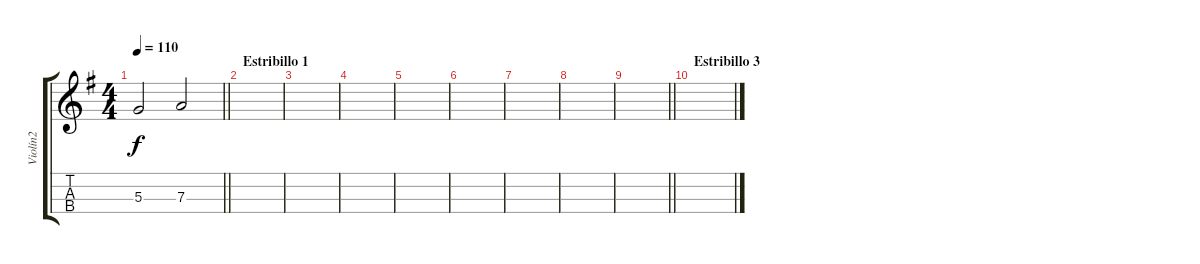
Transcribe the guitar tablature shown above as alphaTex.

\track ("Violín2" "Violín2") {instrument stringensemble1}
\staff {score tabs}
\tuning (E5 A4 D4 G3) {hide}
\ts (4 4)
\tempo 110
\clef g2
\barLineRight lightlight
\ks g
5.3.2{dy f} 7.3.2 |
\section ("" "Estribillo 1")
|
|
|
|
|
|
|
\barLineRight lightlight
|
\section ("" "Estribillo 3")
